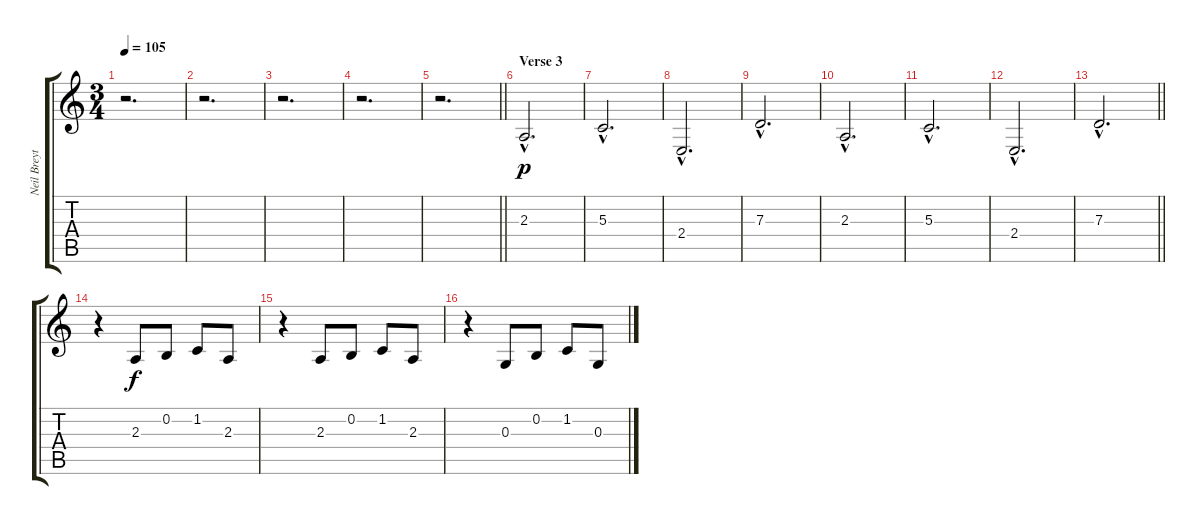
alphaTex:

\track ("Neil Breytenbach (Keyboards/Strings)" "Neil Breyt") {instrument viola}
\staff {score tabs}
\tuning (E4 B3 G3 D3 A2 E2) {hide}
\ts (3 4)
\tempo 105
\clef g2
\ks c
r.2{d dy p} |
r.2{d} |
r.2{d} |
r.2{d} |
\barLineRight lightlight
r.2{d} |
\section ("" "Verse 3")
2.3{hac}.2{d} |
5.3{hac}.2{d} |
2.4{hac}.2{d} |
7.3{hac}.2{d} |
2.3{hac}.2{d} |
5.3{hac}.2{d} |
2.4{hac}.2{d} |
\barLineRight lightlight
7.3{hac}.2{d} |
r.4 2.3.8{dy f} 0.2.8 1.2.8 2.3.8 |
r.4 2.3.8 0.2.8 1.2.8 2.3.8 |
r.4 0.3.8 0.2.8 1.2.8 0.3.8
